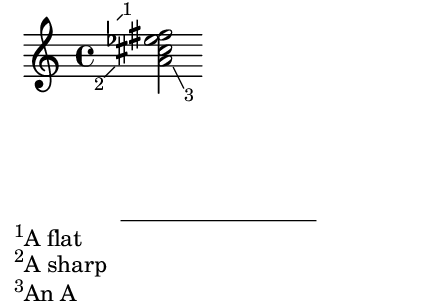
%% Generated by lilypond-book.py
%% Options: [exampleindent=10.16\mm,indent=0\mm,line-width=160\mm,papersize=a8landscape,quote]
\include "lilypond-book-preamble.ly"


% ****************************************************************
% Start cut-&-pastable-section
% ****************************************************************



\paper {
  #(set-paper-size "a8landscape")
  indent = 0\mm
  line-width = 160\mm
  % offset the left padding, also add 1mm as lilypond creates cropped
  % images with a little space on the right
  line-width = #(- line-width (* mm  3.000000) (* mm 1))
  line-width = 160\mm - 2.0 * 10.16\mm
  % offset the left padding, also add 1mm as lilypond creates cropped
  % images with a little space on the right
  line-width = #(- line-width (* mm  3.000000) (* mm 1))
}

\layout {
  
}





% ****************************************************************
% ly snippet:
% ****************************************************************
\sourcefileline 1416
\book {
  \header { tagline = ##f }
  \relative c'' {
    < \footnote #'(1 . -2) "An A" a
      \single \footnote #'(-1 . -1) "A sharp" Accidental
      cis
      \single \footnote #'(0.5 . 0.5) "A flat" Accidental
      ees fis
    >2
  }
}



% ****************************************************************
% end ly snippet
% ****************************************************************
